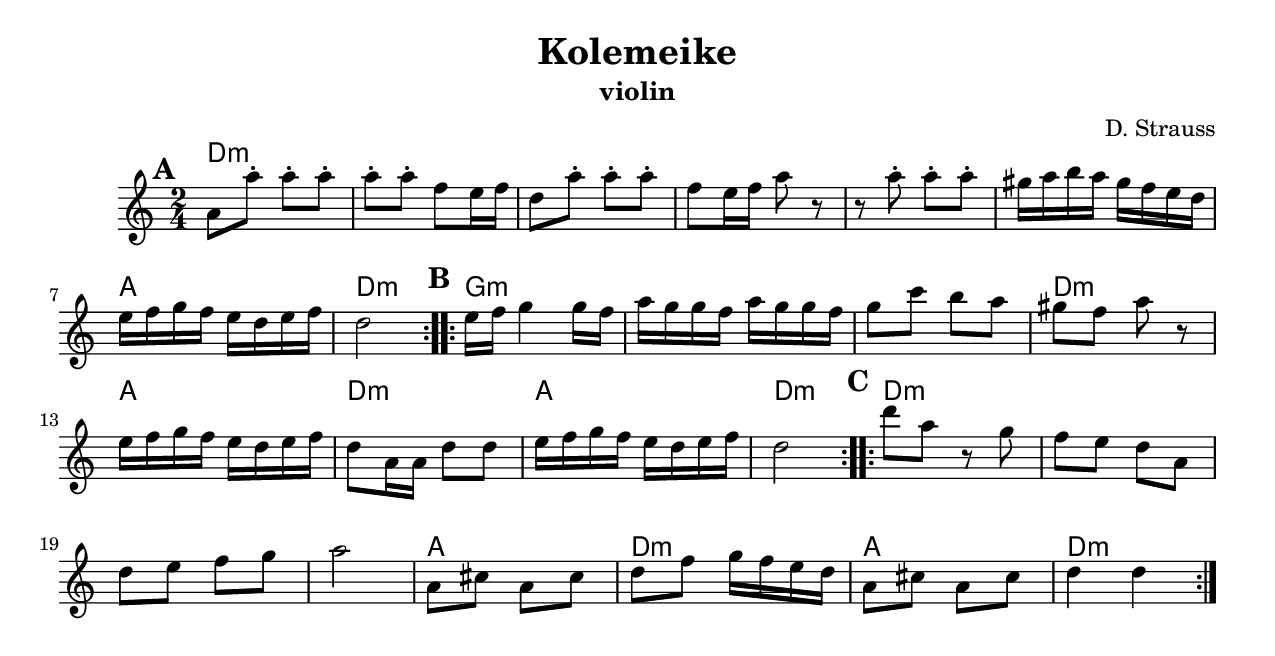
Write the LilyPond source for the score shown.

\version "2.18.0"
\language "english"

\paper{
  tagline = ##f
  %print-all-headers = ##t
  #(set-paper-size "letter")
}

\header{
  title= "Kolemeike"
  subtitle=""
  instrument ="violin"
  arranger= "D. Strauss"
}



melody = \relative c' {
  \clef treble
  \key c \major
  \time 2/4
  \set Score.markFormatter = #format-mark-box-alphabet
  %\partial 16*3 a16 d f   %lead in notes

  \repeat volta 2{
  \mark \default
    a'8
    a'-. a-. a-.
    a-. a-. f e16 f
    d8 a'-.
    a-. a-. f e16 f a8 r8
    r8 a8-.  a-.  a-.
    gs16 a b a gs f e d
    e f g f e d e f
    d2
  }

  %\alternative { {}{} }
  \repeat volta 2{
  \mark \default
    e16  f g4 g16 f|
    a g g f a g g f
    g8 c b a
    gs f a r
    e16 f g f e d e f
    d8 a16 a d8 d
    e16 f g f e d e f
    d2
  }

  %\alternative { { }{ } }

  \repeat volta 2{
  \mark \default
    d'8  a r8 g f e d
    a d e f g
    a2
    a,8 cs a cs
    d f g16 f e d
    a8 cs a cs
    d4 d
  }

  %\alternative { { }{ } }

}



harmonies = \chordmode {
  d2*6:m %r2*5
  a2 d2:m
  g2*3:m %r2*2
  d2:m a2 d2:m a2 d2:m
  d2*4:m %r2*3
  a2 d2:m a2 d2:m

}

\score {
  <<
    \new ChordNames {
      \set chordChanges = ##f
      \harmonies
    }
    \new Staff \melody
  >>

  \layout{indent = 1.0\cm}
  \midi {\tempo 4 = 120 }
}
